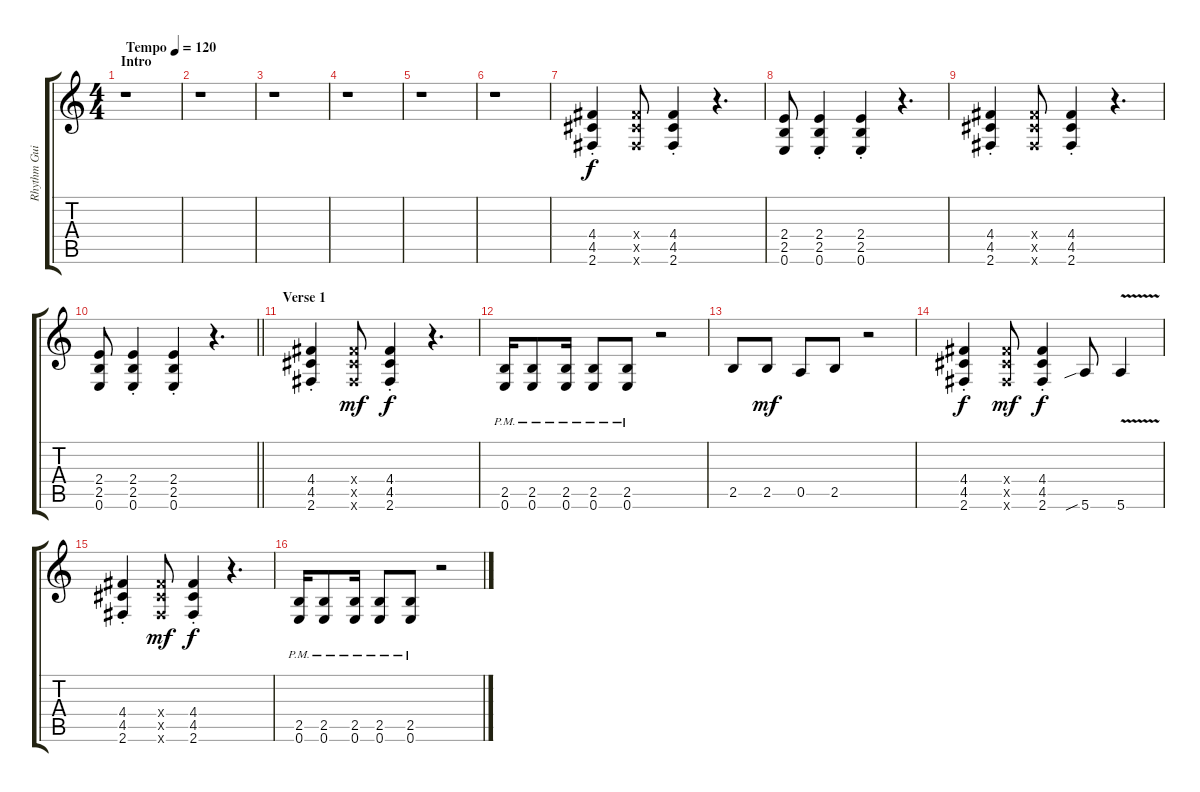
\track ("Rhythm Guitar" "Rhythm Gui") {instrument distortionguitar}
\staff {score tabs}
\tuning (E4 B3 G3 D3 A2 E2) {hide}
\ts (4 4)
\section ("" "Intro")
\tempo (120 "Tempo")
\clef g2
\ks c
r.1{dy f balance 8 instrument distortionguitar} |
r.1 |
r.1 |
r.1 |
r.1 |
r.1 |
(4.4{st} 4.5{st} 2.6{st}).4 (4.4{x} 4.5{x} 2.6{x}).8 (4.4{st} 4.5{st} 2.6{st}).4 r.4{d} |
(2.4 2.5 0.6).8 (2.4{st} 2.5{st} 0.6{st}).4 (2.4{st} 2.5{st} 0.6{st}).4 r.4{d} |
(4.4{st} 4.5{st} 2.6{st}).4 (4.4{x} 4.5{x} 2.6{x}).8 (4.4{st} 4.5{st} 2.6{st}).4 r.4{d} |
\barLineRight lightlight
(2.4 2.5 0.6).8 (2.4{st} 2.5{st} 0.6{st}).4 (2.4{st} 2.5{st} 0.6{st}).4 r.4{d} |
\section ("" "Verse 1")
(4.4{st} 4.5{st} 2.6{st}).4{balance 4} (4.4{x} 4.5{x} 2.6{x}).8{dy mf} (4.4{st} 4.5{st} 2.6{st}).4{dy f} r.4{d} |
(2.5{pm} 0.6{pm}).16 (2.5{pm} 0.6{pm}).8 (2.5{pm} 0.6{pm}).16 (2.5{pm} 0.6{pm}).8 (2.5{pm} 0.6{pm}).8 r.2 |
2.5.8 2.5.8{dy mf} 0.5.8 2.5.8 r.2 |
(4.4{st} 4.5{st} 2.6{st}).4{dy f} (4.4{x} 4.5{x} 2.6{x}).8{dy mf} (4.4{st} 4.5{st} 2.6{st}).4{dy f} 5.6{sib}.8 5.6{v}.4 |
(4.4{st} 4.5{st} 2.6{st}).4 (4.4{x} 4.5{x} 2.6{x}).8{dy mf} (4.4{st} 4.5{st} 2.6{st}).4{dy f} r.4{d} |
(2.5{pm} 0.6{pm}).16 (2.5{pm} 0.6{pm}).8 (2.5{pm} 0.6{pm}).16 (2.5{pm} 0.6{pm}).8 (2.5{pm} 0.6{pm}).8 r.2
